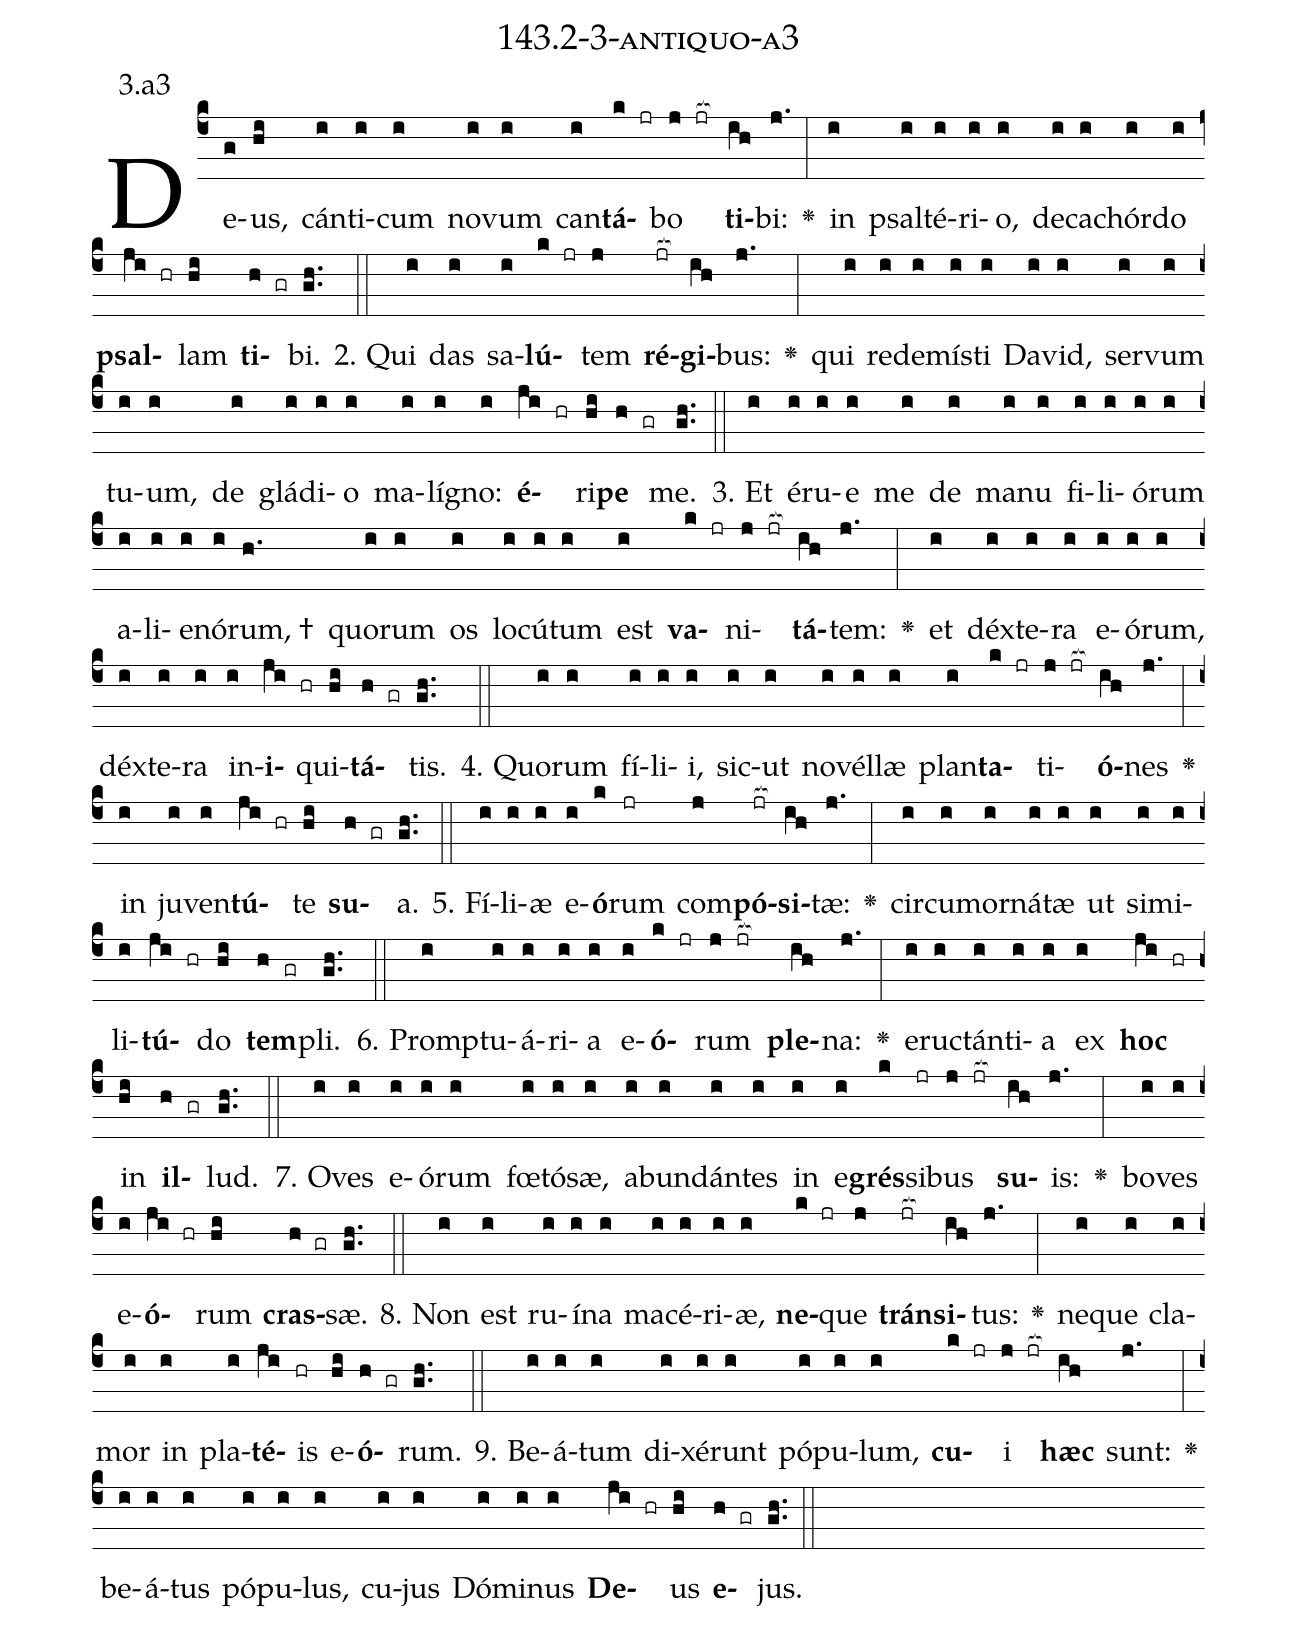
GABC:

name: 143.2-3-antiquo-a3;
annotation: 3.a3;
%%
(c4)De(g)us,(hi) cán(i)ti(i)cum(i) no(i)vum(i) can(i)<b>tá</b>(k jr)bo(j jr[ocb:1{]) <b>ti</b>(ih[ocb:0}])bi:(j.) <v>\greheightstar</v>(:) in(i) psal(i)té(i)ri(i)o,(i) de(i)ca(i)chór(i)do(i) <b>psal</b>(ji hr)lam(hi) <b>ti</b>(h gr)bi.(gh..) (::)
2. Qui(i) das(i) sa(i)<b>lú</b>(k jr)tem(j) <b>ré</b>(jr[ocb:1{])<b>gi</b>(ih[ocb:0}])bus:(j.) <v>\greheightstar</v>(:) qui(i) red(i)e(i)mís(i)ti(i) Da(i)vid,(i) ser(i)vum(i) tu(i)um,(i) de(i) glá(i)di(i)o(i) ma(i)lí(i)gno:(i) <b>é</b>(ji hr)ri(hi)<b>pe</b>(h gr) me.(gh..) (::)
3. Et(i) é(i)ru(i)e(i) me(i) de(i) ma(i)nu(i) fi(i)li(i)ó(i)rum(i) a(i)li(i)e(i)nó(i)rum, †(h.) quo(i)rum(i) os(i) lo(i)cú(i)tum(i) est(i) <b>va</b>(k jr)ni(j jr[ocb:1{])<b>tá</b>(ih[ocb:0}])tem:(j.) <v>\greheightstar</v>(:) et(i) déx(i)te(i)ra(i) e(i)ó(i)rum,(i) déx(i)te(i)ra(i) in(i)<b>i</b>(ji hr)qui(hi)<b>tá</b>(h gr)tis.(gh..) (::)
4. Quo(i)rum(i) fí(i)li(i)i,(i) sic(i)ut(i) no(i)vél(i)læ(i) plan(i)<b>ta</b>(k jr)ti(j jr[ocb:1{])<b>ó</b>(ih[ocb:0}])nes(j.) <v>\greheightstar</v>(:) in(i) ju(i)ven(i)<b>tú</b>(ji hr)te(hi) <b>su</b>(h gr)a.(gh..) (::)
5. Fí(i)li(i)æ(i) e(i)<b>ó</b>(k)rum(jr) com(j)<b>pó</b>(jr[ocb:1{])<b>si</b>(ih[ocb:0}])tæ:(j.) <v>\greheightstar</v>(:) cir(i)cum(i)or(i)ná(i)tæ(i) ut(i) si(i)mi(i)li(i)<b>tú</b>(ji hr)do(hi) <b>tem</b>(h gr)pli.(gh..) (::)
6. Promp(i)tu(i)á(i)ri(i)a(i) e(i)<b>ó</b>(k jr)rum(j jr[ocb:1{]) <b>ple</b>(ih[ocb:0}])na:(j.) <v>\greheightstar</v>(:) e(i)ruc(i)tán(i)ti(i)a(i) ex(i) <b>hoc</b>(ji hr) in(hi) <b>il</b>(h gr)lud.(gh..) (::)
7. O(i)ves(i) e(i)ó(i)rum(i) fœ(i)tó(i)sæ,(i) ab(i)un(i)dán(i)tes(i) in(i) e(i)<b>grés</b>(k)si(jr)bus(j jr[ocb:1{]) <b>su</b>(ih[ocb:0}])is:(j.) <v>\greheightstar</v>(:) bo(i)ves(i) e(i)<b>ó</b>(ji hr)rum(hi) <b>cras</b>(h gr)sæ.(gh..) (::)
8. Non(i) est(i) ru(i)í(i)na(i) ma(i)cé(i)ri(i)æ,(i) <b>ne</b>(k jr)que(j) <b>tráns</b>(jr[ocb:1{])<b>i</b>(ih[ocb:0}])tus:(j.) <v>\greheightstar</v>(:) ne(i)que(i) cla(i)mor(i) in(i) pla(i)<b>té</b>(ji)is(hr) e(hi)<b>ó</b>(h gr)rum.(gh..) (::)
9. Be(i)á(i)tum(i) di(i)xé(i)runt(i) pó(i)pu(i)lum,(i) <b>cu</b>(k jr)i(j jr[ocb:1{]) <b>hæc</b>(ih[ocb:0}]) sunt:(j.) <v>\greheightstar</v>(:) be(i)á(i)tus(i) pó(i)pu(i)lus,(i) cu(i)jus(i) Dó(i)mi(i)nus(i) <b>De</b>(ji hr)us(hi) <b>e</b>(h gr)jus.(gh..) (::)
